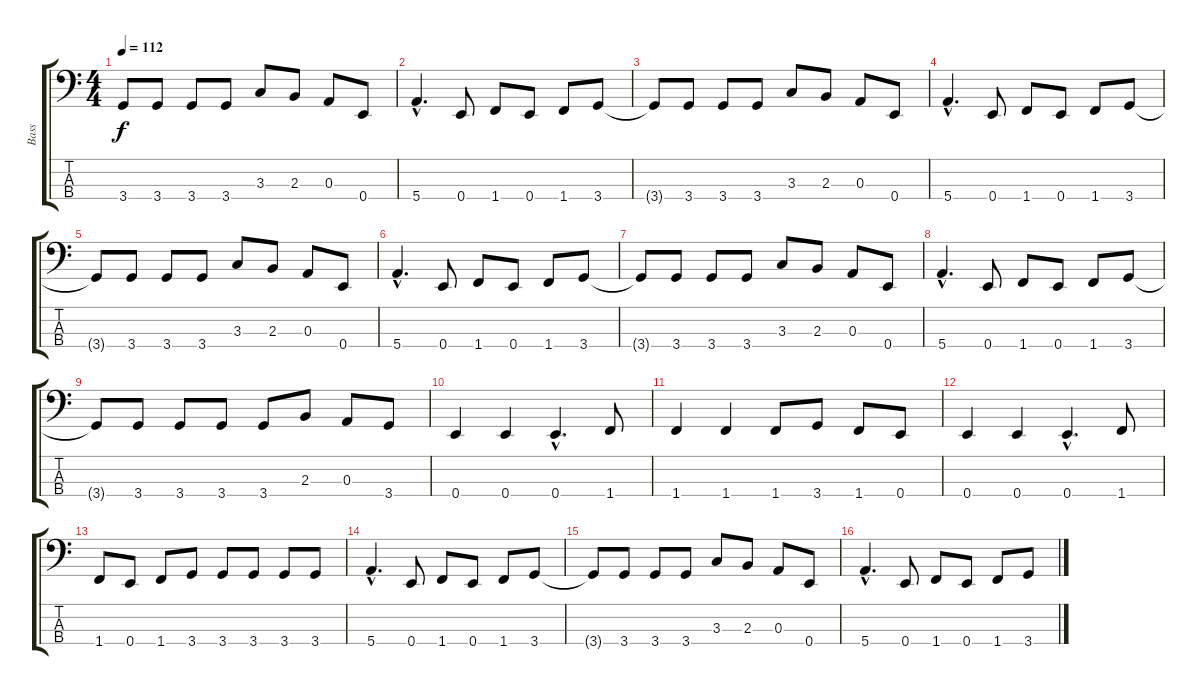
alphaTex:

\track ("Bass" "Bass") {instrument electricbassfinger}
\staff {score tabs}
\tuning (G2 D2 A1 E1) {hide}
\ts (4 4)
\tempo 112
\clef f4
\ks c
3.4{t}.8{dy f} 3.4.8 3.4.8 3.4.8 3.3.8 2.3.8 0.3.8 0.4.8 |
5.4{hac}.4{d} 0.4.8 1.4.8 0.4.8 1.4.8 3.4.8 |
3.4{t}.8 3.4.8 3.4.8 3.4.8 3.3.8 2.3.8 0.3.8 0.4.8 |
5.4{hac}.4{d} 0.4.8 1.4.8 0.4.8 1.4.8 3.4.8 |
3.4{t}.8 3.4.8 3.4.8 3.4.8 3.3.8 2.3.8 0.3.8 0.4.8 |
5.4{hac}.4{d} 0.4.8 1.4.8 0.4.8 1.4.8 3.4.8 |
3.4{t}.8 3.4.8 3.4.8 3.4.8 3.3.8 2.3.8 0.3.8 0.4.8 |
5.4{hac}.4{d} 0.4.8 1.4.8 0.4.8 1.4.8 3.4.8 |
3.4{t}.8 3.4.8 3.4.8 3.4.8 3.4.8 2.3.8 0.3.8 3.4.8 |
0.4.4 0.4.4 0.4{hac}.4{d} 1.4.8 |
1.4.4 1.4.4 1.4.8 3.4.8 1.4.8 0.4.8 |
0.4.4 0.4.4 0.4{hac}.4{d} 1.4.8 |
1.4.8 0.4.8 1.4.8 3.4.8 3.4.8 3.4.8 3.4.8 3.4.8 |
5.4{hac}.4{d} 0.4.8 1.4.8 0.4.8 1.4.8 3.4.8 |
3.4{t}.8 3.4.8 3.4.8 3.4.8 3.3.8 2.3.8 0.3.8 0.4.8 |
5.4{hac}.4{d} 0.4.8 1.4.8 0.4.8 1.4.8 3.4.8
